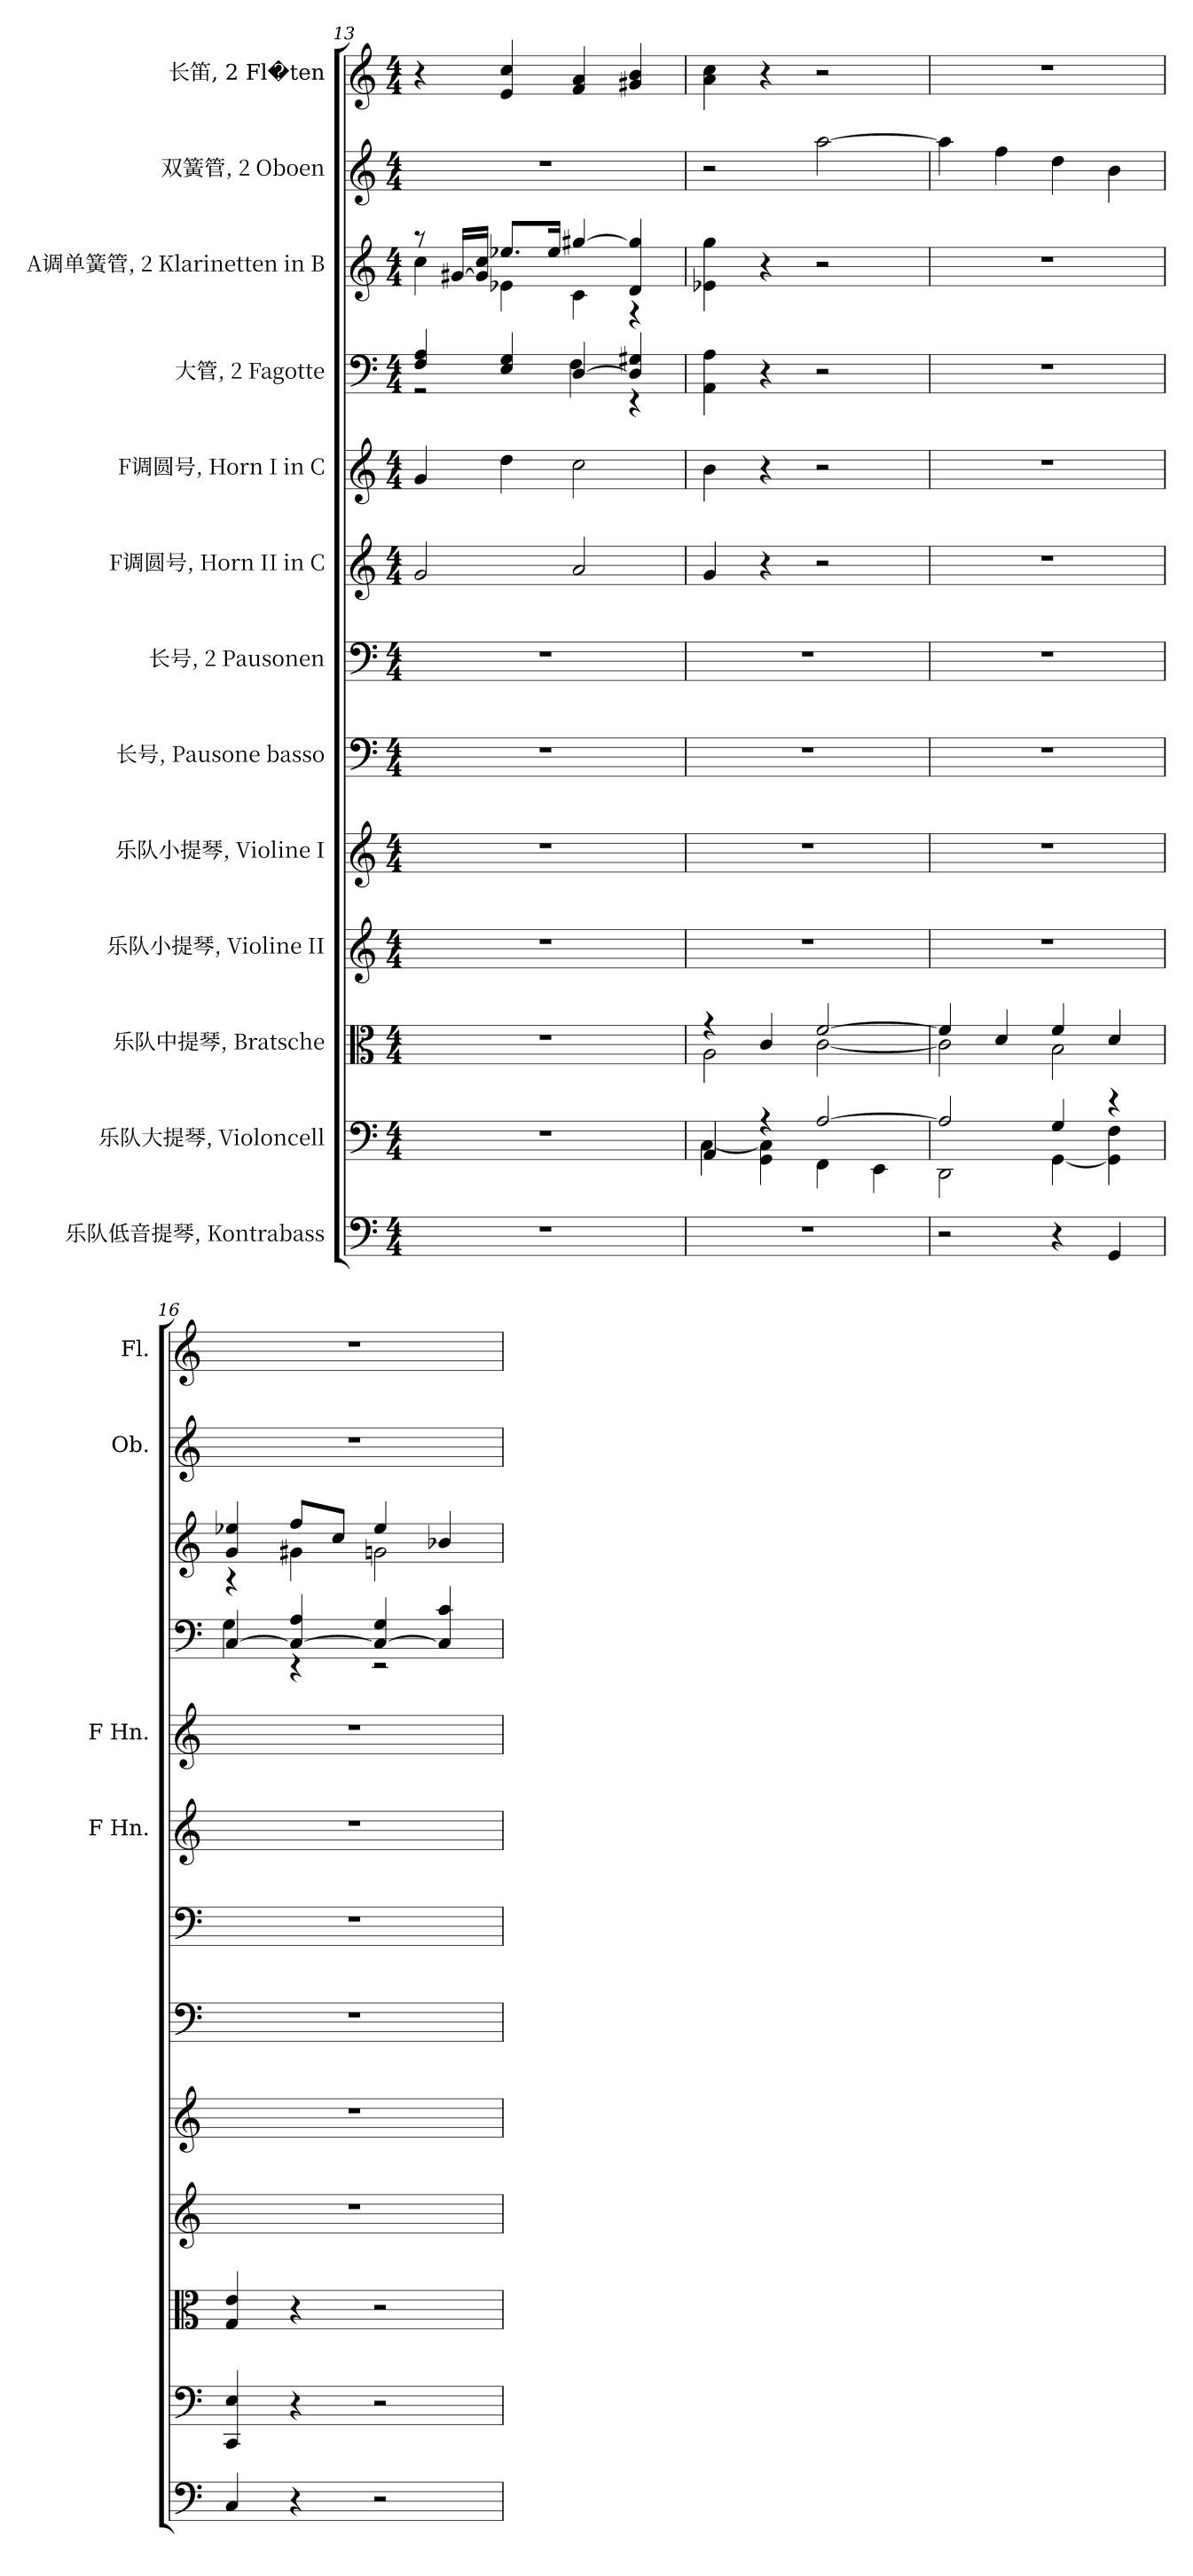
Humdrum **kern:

**kern	**kern	**kern	**kern	**kern	**kern	**kern	**kern	**kern	**kern	**kern	**kern	**kern
*part13	*part12	*part11	*part10	*part9	*part8	*part7	*part6	*part5	*part4	*part3	*part2	*part1
*staff13	*staff12	*staff11	*staff10	*staff9	*staff8	*staff7	*staff6	*staff5	*staff4	*staff3	*staff2	*staff1
*I"乐队低音提琴, Kontrabass	*I"乐队大提琴, Violoncell	*I"乐队中提琴, Bratsche	*I"乐队小提琴, Violine II	*I"乐队小提琴, Violine I	*I"长号, Pausone basso	*I"长号, 2 Pausonen	*I"F调圆号, Horn II in C	*I"F调圆号, Horn I in C	*I"大管, 2 Fagotte	*I"A调单簧管, 2 Klarinetten in B	*I"双簧管, 2 Oboen	*I"长笛, 2 Fl�ten
*	*	*	*	*	*	*	*I'F Hn.	*I'F Hn.	*	*	*I'Ob.	*I'Fl.
*clefF4	*clefF4	*clefC3	*clefG2	*clefG2	*clefF4	*clefF4	*clefG2	*clefG2	*clefF4	*clefG2	*clefG2	*clefG2
*ITrd7c12	*	*	*	*	*	*	*ITrd4c7	*ITrd4c7	*	*ITrd2c3	*	*
*k[]	*k[]	*k[]	*k[]	*k[]	*k[]	*k[]	*k[b-]	*k[b-]	*k[]	*k[f#c#g#]	*k[]	*k[]
*M4/4	*M4/4	*M4/4	*M4/4	*M4/4	*M4/4	*M4/4	*M4/4	*M4/4	*M4/4	*M4/4	*M4/4	*M4/4
=13	=13	=13	=13	=13	=13	=13	=13	=13	=13	=13	=13	=13
*	*	*	*	*	*	*	*	*	*^	*^	*	*
1r	1r	1r	1r	1r	1r	1r	2c/	4c/	4F/ 4A/	2r	8r	4a\	1r	4r
.	.	.	.	.	.	.	.	.	.	.	[16e#X/LL	.	.	.
.	.	.	.	.	.	.	.	.	.	.	16e#/] 16a/JJ	.	.	.
.	.	.	.	.	.	.	.	4g\	4E/ 4G/	.	8.ccn/L	4cn\	.	4e/ 4cc/
.	.	.	.	.	.	.	.	.	.	.	16cc/Jk	.	.	.
.	.	.	.	.	.	.	2d/	2f\	[4D/	4F\	[4ee#X/	4A\	.	4f/ 4a/
.	.	.	.	.	.	.	.	.	4D/] 4G#X/	4r	4B/ 4ee#/]	4r	.	4g#X/ 4b/
*	*	*	*	*	*	*	*	*	*v	*v	*	*	*	*
*	*	*	*	*	*	*	*	*	*	*v	*v	*	*
=14	=14	=14	=14	=14	=14	=14	=14	=14	=14	=14	=14	=14
*	*^	*^	*	*	*	*	*	*	*	*	*	*
1r	4AA/	[4C\	4r	2A\	1r	1r	1r	1r	4c/	4e\	4AA\ 4A\	4cn\ 4ee\	2r	4a\ 4cc\
.	4r	4GG\ 4C\]	4c/	.	.	.	.	.	4r	4r	4r	4r	.	4r
.	[2A/	4FF\	[2f/	[2c\	.	.	.	.	2r	2r	2r	2r	[2aa\	2r
.	.	4EE\	.	.	.	.	.	.	.	.	.	.	.	.
=15	=15	=15	=15	=15	=15	=15	=15	=15	=15	=15	=15	=15	=15	=15
2r	2A/]	2DD\	4f/]	2c\]	1r	1r	1r	1r	1r	1r	1r	1r	4aa\]	1r
.	.	.	4d/	.	.	.	.	.	.	.	.	.	4ff\	.
4r	4G/	[4GG\	4f/	2B\	.	.	.	.	.	.	.	.	4dd\	.
4GGG/	4r	4GG\] 4F\	4d/	.	.	.	.	.	.	.	.	.	4b\	.
*	*v	*v	*	*	*	*	*	*	*	*	*	*	*	*
*	*	*v	*v	*	*	*	*	*	*	*	*	*	*
!!LO:PB:g=z
=16	=16	=16	=16	=16	=16	=16	=16	=16	=16	=16	=16	=16
*	*	*	*	*	*	*	*	*	*^	*^	*	*
4CC/	4CC/ 4E/	4G/ 4e/	1r	1r	1r	1r	1r	1r	[4C/	4G\	4e/ 4ccn/	4r	1r	1r
4r	4r	4r	.	.	.	.	.	.	4C/_ 4A/	4r	8dd/L	4e#X\	.	.
.	.	.	.	.	.	.	.	.	.	.	8a/J	.	.	.
2r	2r	2r	.	.	.	.	.	.	4C/_ 4G/	2r	4cc/	2en\	.	.
.	.	.	.	.	.	.	.	.	4C/] 4c/	.	4gn/	.	.	.
*	*	*	*	*	*	*	*	*	*v	*v	*	*	*	*
*	*	*	*	*	*	*	*	*	*	*v	*v	*	*
=	=	=	=	=	=	=	=	=	=	=	=	=
*-	*-	*-	*-	*-	*-	*-	*-	*-	*-	*-	*-	*-
